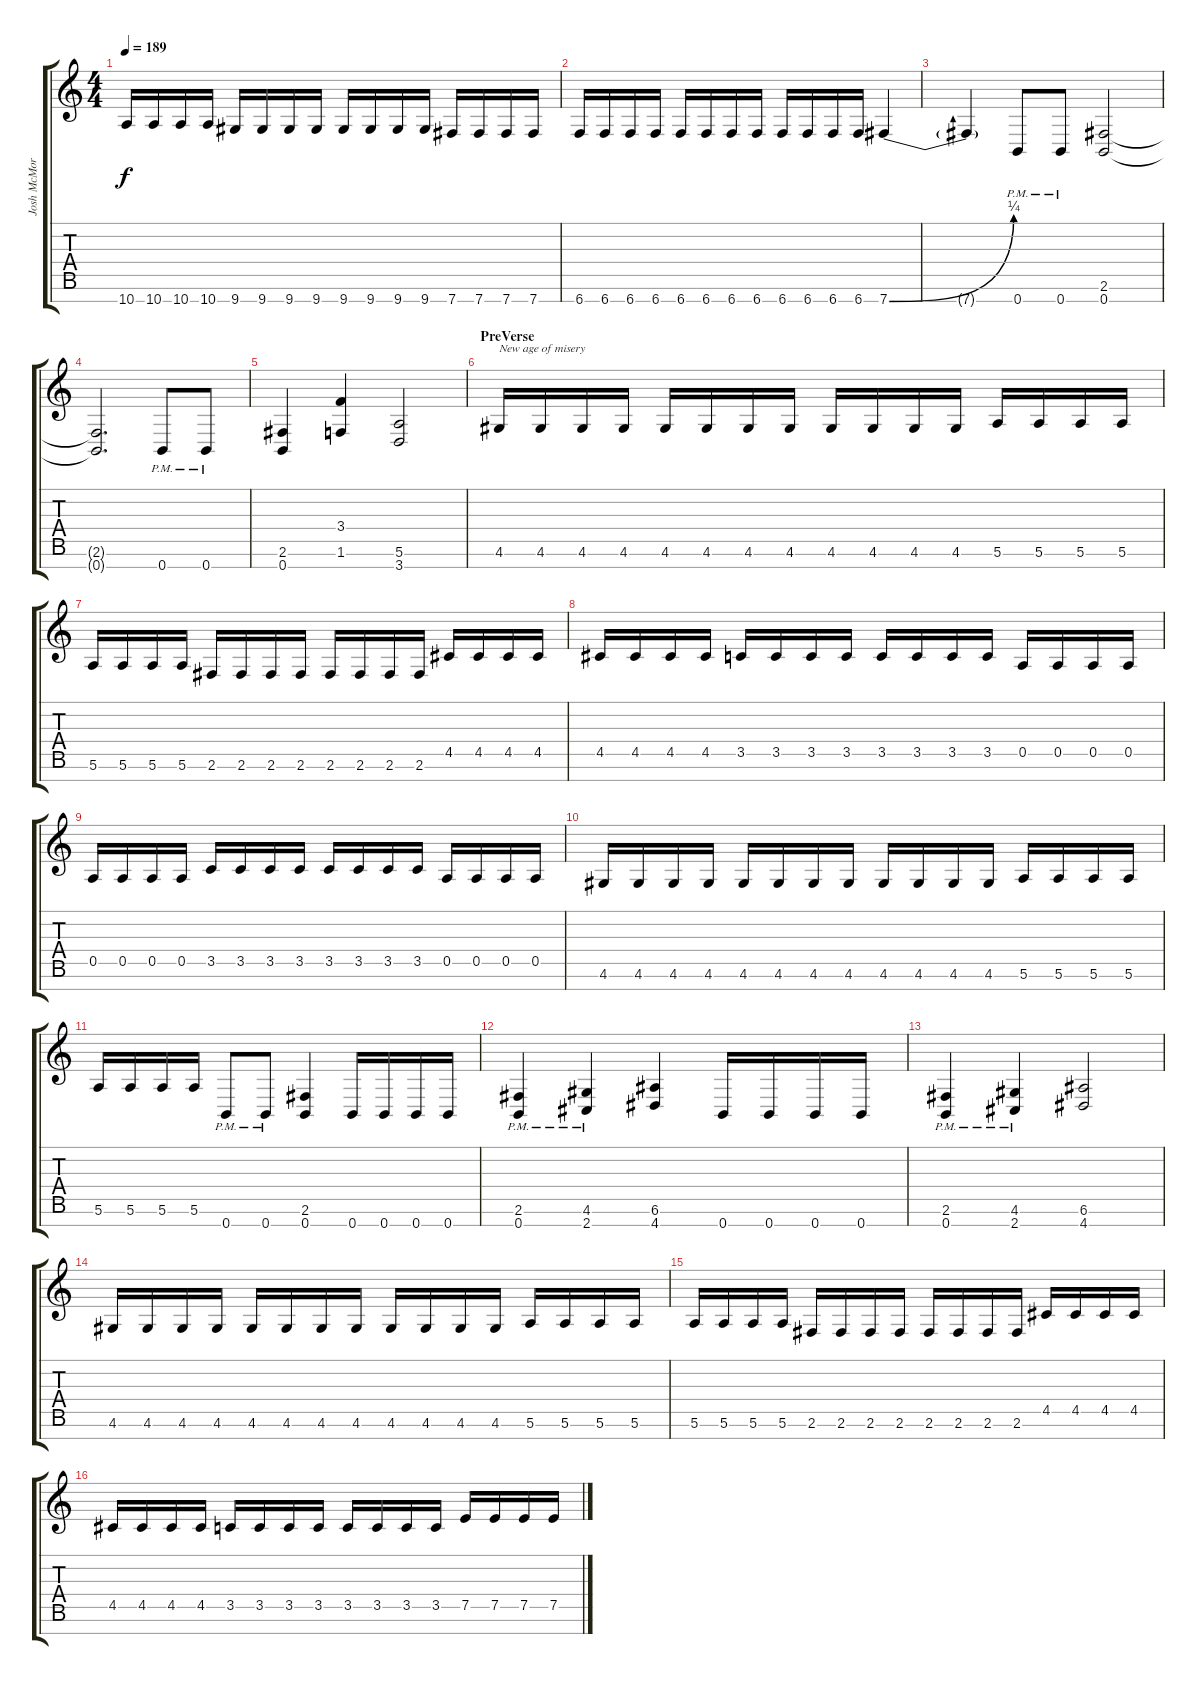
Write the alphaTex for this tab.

\track ("Josh McMorran" "Josh McMor") {instrument distortionguitar}
\staff {score tabs}
\tuning (E4 B3 G3 D3 A2 E2 B1) {hide}
\ts (4 4)
\tempo 189
\clef g2
\ks c
10.7.16{dy f} 10.7.16 10.7.16 10.7.16 9.7.16 9.7.16 9.7.16 9.7.16 9.7.16 9.7.16 9.7.16 9.7.16 7.7.16 7.7.16 7.7.16 7.7.16 |
6.7.16 6.7.16 6.7.16 6.7.16 6.7.16 6.7.16 6.7.16 6.7.16 6.7.16 6.7.16 6.7.16 6.7.16 7.7{be (bend 0 0 60 1)}.4 |
7.7{t}.4 0.7{pm}.8 0.7{pm}.8 (2.6 0.7).2 |
(2.6{t} 0.7{t}).2{d} 0.7{pm}.8 0.7{pm}.8 |
(2.6 0.7).4 (3.4 1.6).4 (5.6 3.7).2 |
\section ("" "PreVerse")
4.6.16{txt "New age of misery"} 4.6.16 4.6.16 4.6.16 4.6.16 4.6.16 4.6.16 4.6.16 4.6.16 4.6.16 4.6.16 4.6.16 5.6.16 5.6.16 5.6.16 5.6.16 |
5.6.16 5.6.16 5.6.16 5.6.16 2.6.16 2.6.16 2.6.16 2.6.16 2.6.16 2.6.16 2.6.16 2.6.16 4.5.16 4.5.16 4.5.16 4.5.16 |
4.5.16 4.5.16 4.5.16 4.5.16 3.5.16 3.5.16 3.5.16 3.5.16 3.5.16 3.5.16 3.5.16 3.5.16 0.5.16 0.5.16 0.5.16 0.5.16 |
0.5.16 0.5.16 0.5.16 0.5.16 3.5.16 3.5.16 3.5.16 3.5.16 3.5.16 3.5.16 3.5.16 3.5.16 0.5.16 0.5.16 0.5.16 0.5.16 |
4.6.16 4.6.16 4.6.16 4.6.16 4.6.16 4.6.16 4.6.16 4.6.16 4.6.16 4.6.16 4.6.16 4.6.16 5.6.16 5.6.16 5.6.16 5.6.16 |
5.6.16 5.6.16 5.6.16 5.6.16 0.7{pm}.8 0.7{pm}.8 (2.6 0.7).4 0.7.16 0.7.16 0.7.16 0.7.16 |
(2.6{pm} 0.7{pm}).4 (4.6{pm} 2.7{pm}).4 (6.6 4.7).4 0.7.16 0.7.16 0.7.16 0.7.16 |
(2.6{pm} 0.7{pm}).4 (4.6{pm} 2.7{pm}).4 (6.6 4.7).2 |
4.6.16 4.6.16 4.6.16 4.6.16 4.6.16 4.6.16 4.6.16 4.6.16 4.6.16 4.6.16 4.6.16 4.6.16 5.6.16 5.6.16 5.6.16 5.6.16 |
5.6.16 5.6.16 5.6.16 5.6.16 2.6.16 2.6.16 2.6.16 2.6.16 2.6.16 2.6.16 2.6.16 2.6.16 4.5.16 4.5.16 4.5.16 4.5.16 |
4.5.16 4.5.16 4.5.16 4.5.16 3.5.16 3.5.16 3.5.16 3.5.16 3.5.16 3.5.16 3.5.16 3.5.16 7.5.16 7.5.16 7.5.16 7.5.16
